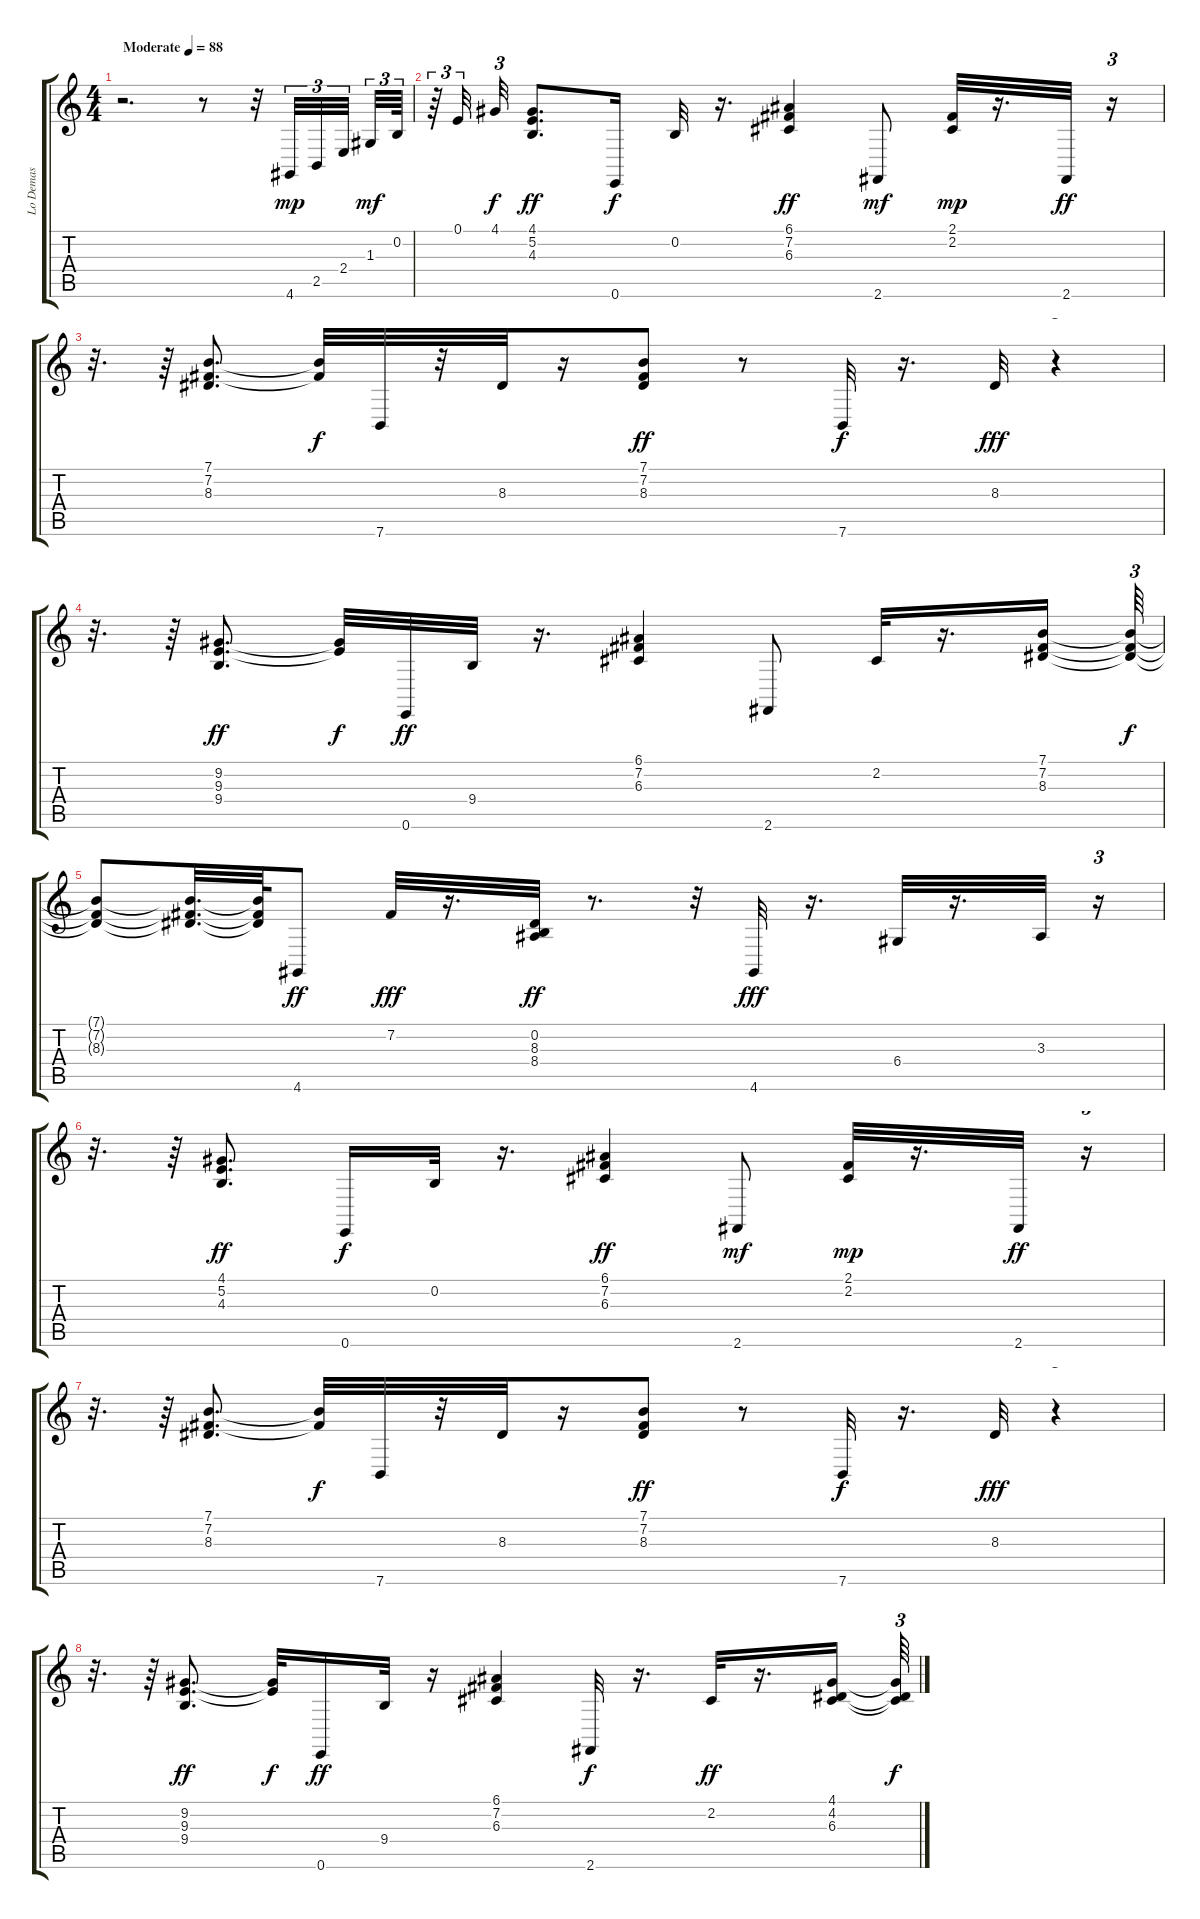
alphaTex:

\track ("Lo Demas" "Lo Demas") {instrument brightacousticpiano}
\staff {score tabs}
\tuning (E4 B3 G3 D3 A2 E2) {hide}
\ts (4 4)
\tempo (88 "Moderate")
\clef g2
\ks c
r.2{d dy mp instrument brightacousticpiano} r.8 r.32 4.6.32{tu (3 2)} 2.5.32{tu (3 2)} 2.4.32{tu (3 2) beam splitsecondary} 1.3.32{tu (3 2) dy mf} 0.2.64{tu (3 2)} |
r.64{tu (3 2)} 0.1.32{tu (3 2) beam splitsecondary} 4.1.32{tu (3 2) dy f} (4.1 5.2 4.3).8{d dy ff} 0.6.16{dy f} 0.2.32 r.16{d} (6.1 7.2 6.3).4{dy ff} 2.6.8{dy mf} (2.1 2.2).32{dy mp} r.16{d} 2.6.32{dy ff} r.16{tu (3 2)} |
r.32{d} r.64 (7.1 7.2 8.3).8{d} (7.1{t} 7.2{t}).32{dy f} 7.6.32 r.32 8.3.32 r.16 (7.1 7.2 8.3).8{dy ff} r.8 7.6.32{dy f} r.16{d} 8.3.32{dy fff} r.4{tu (3 2)} |
r.32{d} r.64 (9.2 9.3 9.4).8{d dy ff} (9.2{t} 9.3{t}).32{dy f} 0.6.32{dy ff} 9.4.32 r.16{d} (6.1 7.2 6.3).4 2.6.8 2.2.32 r.16{d} (7.1 7.2 8.3).16 (7.1{t} 7.2{t} 8.3{t}).64{tu (3 2) dy f} |
(7.1{t} 7.2{t} 8.3{t}).8 (7.1{t} 7.2{t} 8.3{t}).32{d} (7.1{t} 7.2{t} 8.3{t}).64 4.6.8{dy ff} 7.2.32{dy fff} r.16{d} (0.2 8.3 8.4).32{dy ff} r.8{d} r.32 4.6.32{dy fff} r.16{d} 6.4.32 r.16{d} 3.3.32 r.16{tu (3 2)} |
r.32{d} r.64 (4.1 5.2 4.3).8{d dy ff} 0.6.16{dy f} 0.2.32 r.16{d} (6.1 7.2 6.3).4{dy ff} 2.6.8{dy mf} (2.1 2.2).32{dy mp} r.16{d} 2.6.32{dy ff} r.16{tu (3 2)} |
r.32{d} r.64 (7.1 7.2 8.3).8{d} (7.1{t} 7.2{t}).32{dy f} 7.6.32 r.32 8.3.32 r.16 (7.1 7.2 8.3).8{dy ff} r.8 7.6.32{dy f} r.16{d} 8.3.32{dy fff} r.4{tu (3 2)} |
r.32{d} r.64 (9.2 9.3 9.4).8{d dy ff} (9.2{t} 9.3{t}).32{dy f} 0.6.16{dy ff} 9.4.32 r.16 (6.1 7.2 6.3).4 2.6.32{dy f} r.16{d} 2.2.32{dy ff} r.16{d} (4.1 4.2 6.3).16 (4.1{t} 4.2{t} 6.3{t}).64{tu (3 2) dy f}
